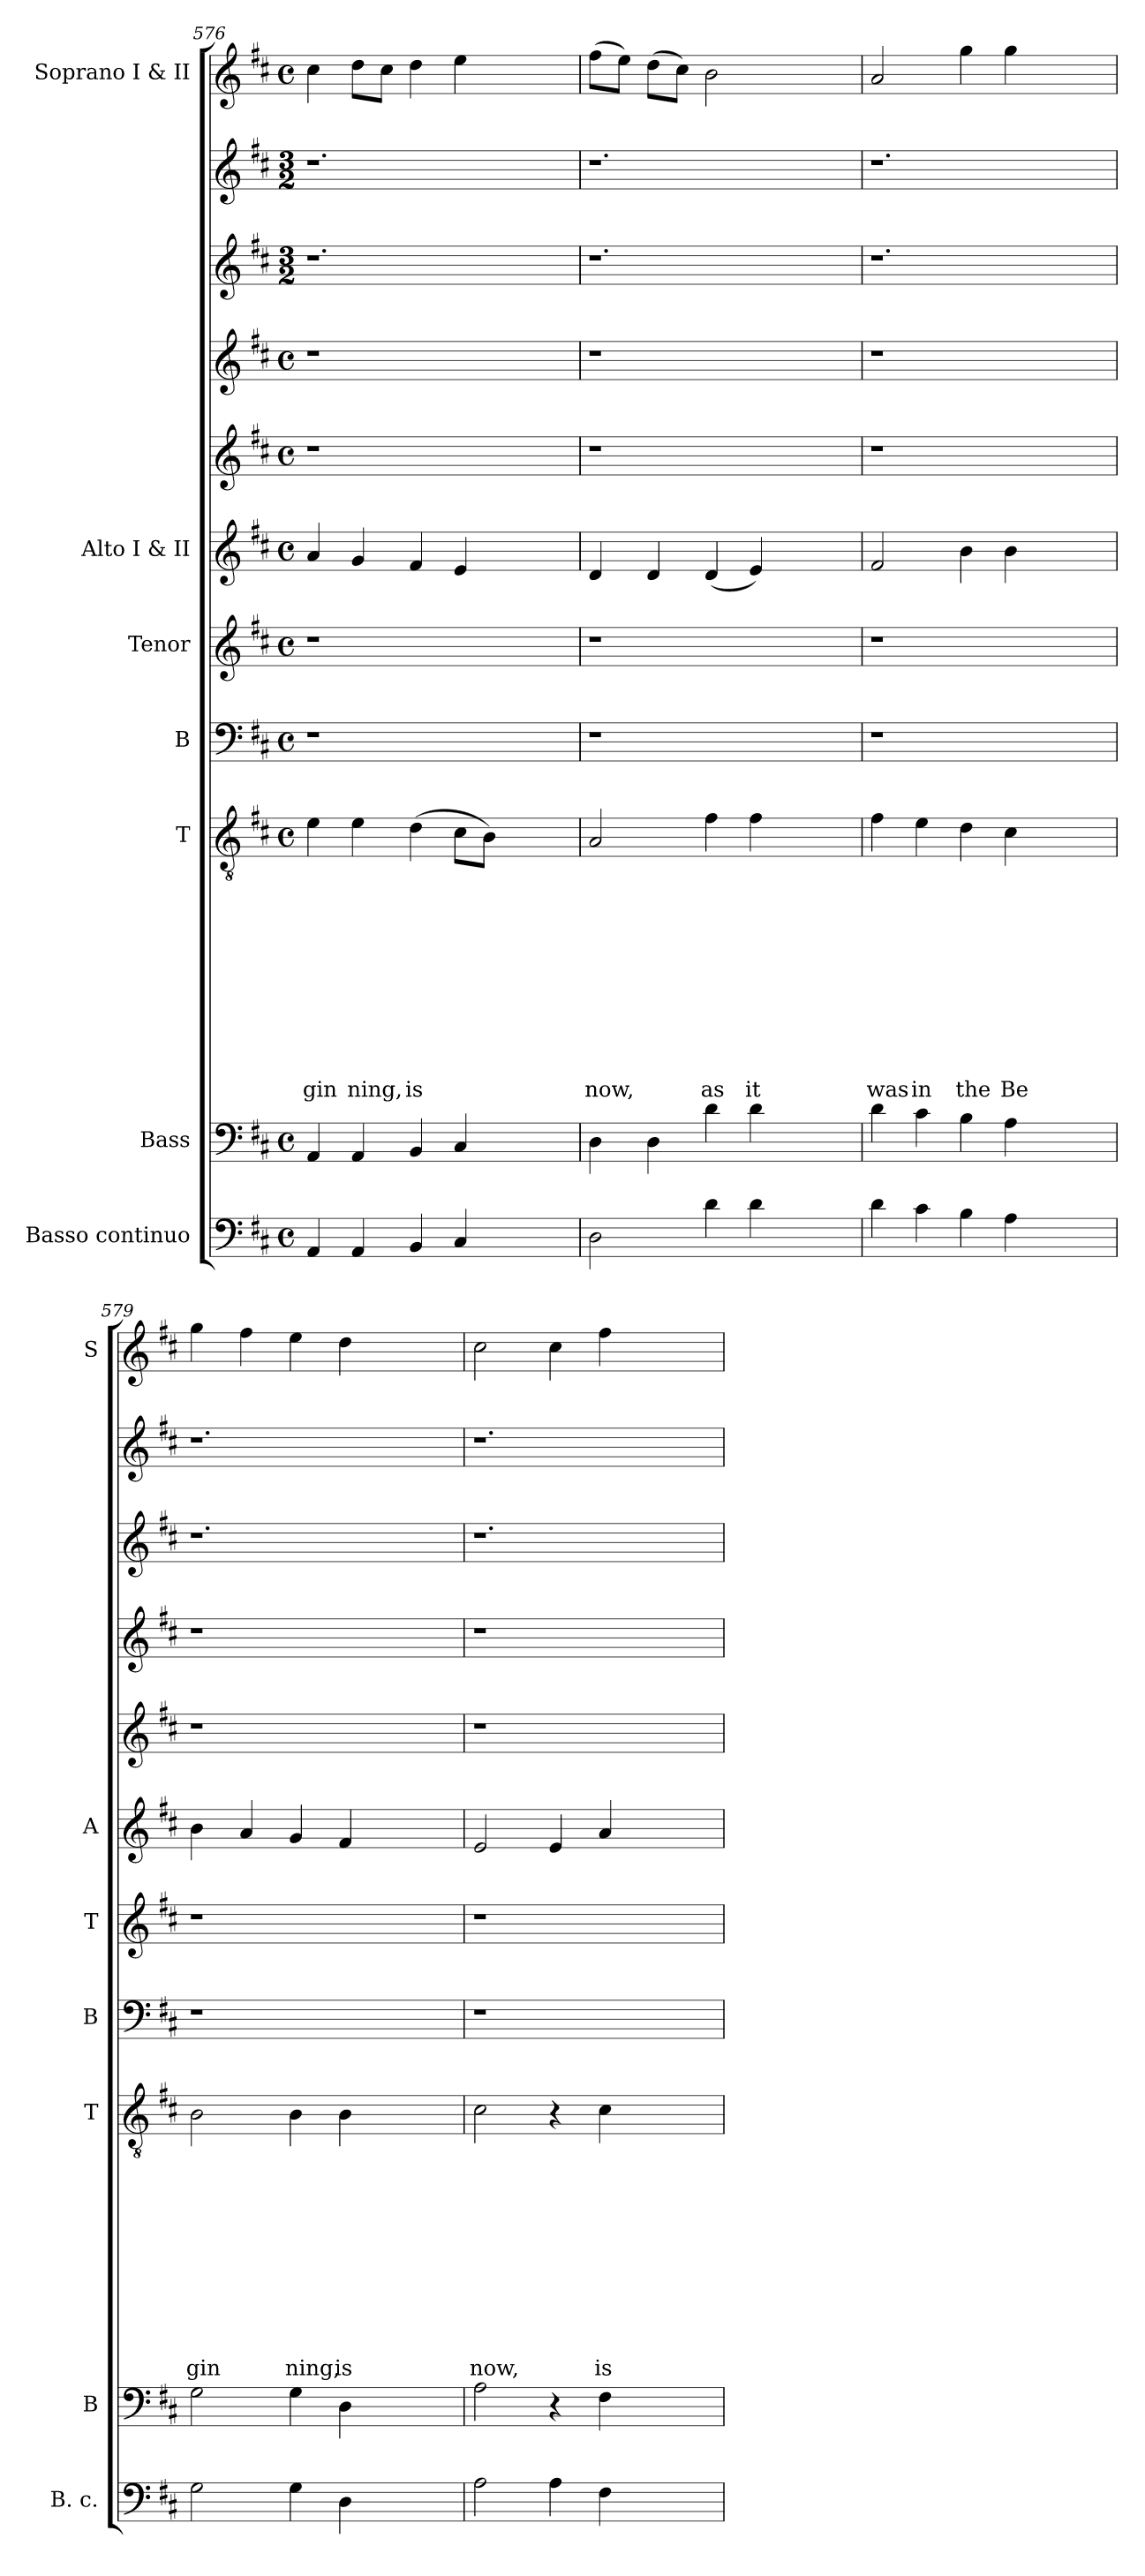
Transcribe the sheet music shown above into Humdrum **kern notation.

**kern	**kern	**kern	**text	**text	**text	**text	**text	**text	**text	**text	**text	**text	**text	**kern	**kern	**kern	**kern	**kern	**kern	**kern	**kern
*part11	*part10	*part9	*part9	*part9	*part9	*part9	*part9	*part9	*part9	*part9	*part9	*part9	*part9	*part8	*part7	*part6	*part5	*part4	*part3	*part2	*part1
*staff11	*staff10	*staff9	*staff9	*staff9	*staff9	*staff9	*staff9	*staff9	*staff9	*staff9	*staff9	*staff9	*staff9	*staff8	*staff7	*staff6	*staff5	*staff4	*staff3	*staff2	*staff1
*I"Basso continuo	*I"Bass	*I"T	*	*	*	*	*	*	*	*	*	*	*	*I"B	*I"Tenor	*I"Alto I & II	*	*	*	*	*I"Soprano I & II
*I'B. c.	*I'B	*I'T	*	*	*	*	*	*	*	*	*	*	*	*I'B	*I'T	*I'A	*	*	*	*	*I'S
*clefF4	*clefF4	*clefGv2	*	*	*	*	*	*	*	*	*	*	*	*clefF4	*clefG2	*clefG2	*clefG2	*clefG2	*clefG2	*clefG2	*clefG2
*ITrd7c12	*	*	*	*	*	*	*	*	*	*	*	*	*	*	*	*	*	*	*	*	*
*k[f#c#]	*k[f#c#]	*k[f#c#]	*	*	*	*	*	*	*	*	*	*	*	*k[f#c#]	*k[f#c#]	*k[f#c#]	*k[f#c#]	*k[f#c#]	*k[f#c#]	*k[f#c#]	*k[f#c#]
*D:	*D:	*D:	*	*	*	*	*	*	*	*	*	*	*	*D:	*D:	*D:	*D:	*D:	*D:	*D:	*D:
*M4/4	*M4/4	*M4/4	*	*	*	*	*	*	*	*	*	*	*	*M4/4	*M4/4	*M4/4	*M4/4	*M4/4	*M3/2	*M3/2	*M4/4
*met(c)	*met(c)	*met(c)	*	*	*	*	*	*	*	*	*	*	*	*met(c)	*met(c)	*met(c)	*met(c)	*met(c)	*	*	*met(c)
=576	=576	=576	=576	=576	=576	=576	=576	=576	=576	=576	=576	=576	=576	=576	=576	=576	=576	=576	=576	=576	=576
!	!	!	!	!	!	!	!	!	!	!	!	!	!LO:LY:b	!	!	!	!	!	!	!	!
4AAA/	4AA/	4e\	.	.	.	.	.	.	.	.	.	.	gin	1r	1r	4a/	1r	1r	1.r	1.r	4cc#\
!	!	!	!	!	!	!	!	!	!	!	!	!	!LO:LY:b	!	!	!	!	!	!	!	!
4AAA/	4AA/	4e\	.	.	.	.	.	.	.	.	.	.	ning,	.	.	4g/	.	.	.	.	8dd\L
.	.	.	.	.	.	.	.	.	.	.	.	.	.	.	.	.	.	.	.	.	8cc#\J
!	!	!	!	!	!	!	!	!	!	!	!	!	!LO:LY:b	!	!	!	!	!	!	!	!
4BBB/	4BB/	(>4d\	.	.	.	.	.	.	.	.	.	.	is	.	.	4f#/	.	.	.	.	4dd\
4CC#/	4C#/	8c#\L	.	.	.	.	.	.	.	.	.	.	.	.	.	4e/	.	.	.	.	4ee\
.	.	8B\J)	.	.	.	.	.	.	.	.	.	.	.	.	.	.	.	.	.	.	.
2ryy	2ryy	2ryy	.	.	.	.	.	.	.	.	.	.	.	2ryy	2ryy	2ryy	2ryy	2ryy	.	.	2ryy
=577	=577	=577	=577	=577	=577	=577	=577	=577	=577	=577	=577	=577	=577	=577	=577	=577	=577	=577	=577	=577	=577
!	!	!	!	!	!	!	!	!	!	!	!	!	!LO:LY:b	!	!	!	!	!	!	!	!
2DD\	4D\	2A/	.	.	.	.	.	.	.	.	.	.	now,	1r	1r	4d/	1r	1r	1.r	1.r	(>8ff#\L
.	.	.	.	.	.	.	.	.	.	.	.	.	.	.	.	.	.	.	.	.	8ee\J)
.	4D\	.	.	.	.	.	.	.	.	.	.	.	.	.	.	4d/	.	.	.	.	(>8dd\L
.	.	.	.	.	.	.	.	.	.	.	.	.	.	.	.	.	.	.	.	.	8cc#\J)
!	!	!	!	!	!	!	!	!	!	!	!	!	!LO:LY:b	!	!	!	!	!	!	!	!
4D\	4d\	4f#\	.	.	.	.	.	.	.	.	.	.	as	.	.	(<4d/	.	.	.	.	2b\
!	!	!	!	!	!	!	!	!	!	!	!	!	!LO:LY:b	!	!	!	!	!	!	!	!
4D\	4d\	4f#\	.	.	.	.	.	.	.	.	.	.	it	.	.	4e/)	.	.	.	.	.
2ryy	2ryy	2ryy	.	.	.	.	.	.	.	.	.	.	.	2ryy	2ryy	2ryy	2ryy	2ryy	.	.	2ryy
!!LO:PB:g=z
=578	=578	=578	=578	=578	=578	=578	=578	=578	=578	=578	=578	=578	=578	=578	=578	=578	=578	=578	=578	=578	=578
!	!	!	!	!	!	!	!	!	!	!	!	!	!LO:LY:b	!	!	!	!	!	!	!	!
4D\	4d\	4f#\	.	.	.	.	.	.	.	.	.	.	was	1r	1r	2f#/	1r	1r	1.r	1.r	2a/
!	!	!	!	!	!	!	!	!	!	!	!	!	!LO:LY:b	!	!	!	!	!	!	!	!
4C#\	4c#\	4e\	.	.	.	.	.	.	.	.	.	.	in	.	.	.	.	.	.	.	.
!	!	!	!	!	!	!	!	!	!	!	!	!	!LO:LY:b	!	!	!	!	!	!	!	!
4BB\	4B\	4d\	.	.	.	.	.	.	.	.	.	.	the	.	.	4b\	.	.	.	.	4gg\
!	!	!	!	!	!	!	!	!	!	!	!	!	!LO:LY:b	!	!	!	!	!	!	!	!
4AA\	4A\	4c#\	.	.	.	.	.	.	.	.	.	.	Be	.	.	4b\	.	.	.	.	4gg\
2ryy	2ryy	2ryy	.	.	.	.	.	.	.	.	.	.	.	2ryy	2ryy	2ryy	2ryy	2ryy	.	.	2ryy
=579	=579	=579	=579	=579	=579	=579	=579	=579	=579	=579	=579	=579	=579	=579	=579	=579	=579	=579	=579	=579	=579
!	!	!	!	!	!	!	!	!	!	!	!	!	!LO:LY:b	!	!	!	!	!	!	!	!
2GG\	2G\	2B\	.	.	.	.	.	.	.	.	.	.	gin	1r	1r	4b\	1r	1r	1.r	1.r	4gg\
.	.	.	.	.	.	.	.	.	.	.	.	.	.	.	.	4a/	.	.	.	.	4ff#\
!	!	!	!	!	!	!	!	!	!	!	!	!	!LO:LY:b	!	!	!	!	!	!	!	!
4GG\	4G\	4B\	.	.	.	.	.	.	.	.	.	.	ning,	.	.	4g/	.	.	.	.	4ee\
!	!	!	!	!	!	!	!	!	!	!	!	!	!LO:LY:b	!	!	!	!	!	!	!	!
4DD\	4D\	4B\	.	.	.	.	.	.	.	.	.	.	is	.	.	4f#/	.	.	.	.	4dd\
2ryy	2ryy	2ryy	.	.	.	.	.	.	.	.	.	.	.	2ryy	2ryy	2ryy	2ryy	2ryy	.	.	2ryy
=580	=580	=580	=580	=580	=580	=580	=580	=580	=580	=580	=580	=580	=580	=580	=580	=580	=580	=580	=580	=580	=580
!	!	!	!	!	!	!	!	!	!	!	!	!	!LO:LY:b	!	!	!	!	!	!	!	!
2AA\	2A\	2c#\	.	.	.	.	.	.	.	.	.	.	now,	1r	1r	2e/	1r	1r	1.r	1.r	2cc#\
4AA\	4r	4r	.	.	.	.	.	.	.	.	.	.	.	.	.	4e/	.	.	.	.	4cc#\
!	!	!	!	!	!	!	!	!	!	!	!	!	!LO:LY:b	!	!	!	!	!	!	!	!
4FF#\	4F#\	4c#\	.	.	.	.	.	.	.	.	.	.	is	.	.	4a/	.	.	.	.	4ff#\
2ryy	2ryy	2ryy	.	.	.	.	.	.	.	.	.	.	.	2ryy	2ryy	2ryy	2ryy	2ryy	.	.	2ryy
=	=	=	=	=	=	=	=	=	=	=	=	=	=	=	=	=	=	=	=	=	=
*-	*-	*-	*-	*-	*-	*-	*-	*-	*-	*-	*-	*-	*-	*-	*-	*-	*-	*-	*-	*-	*-
